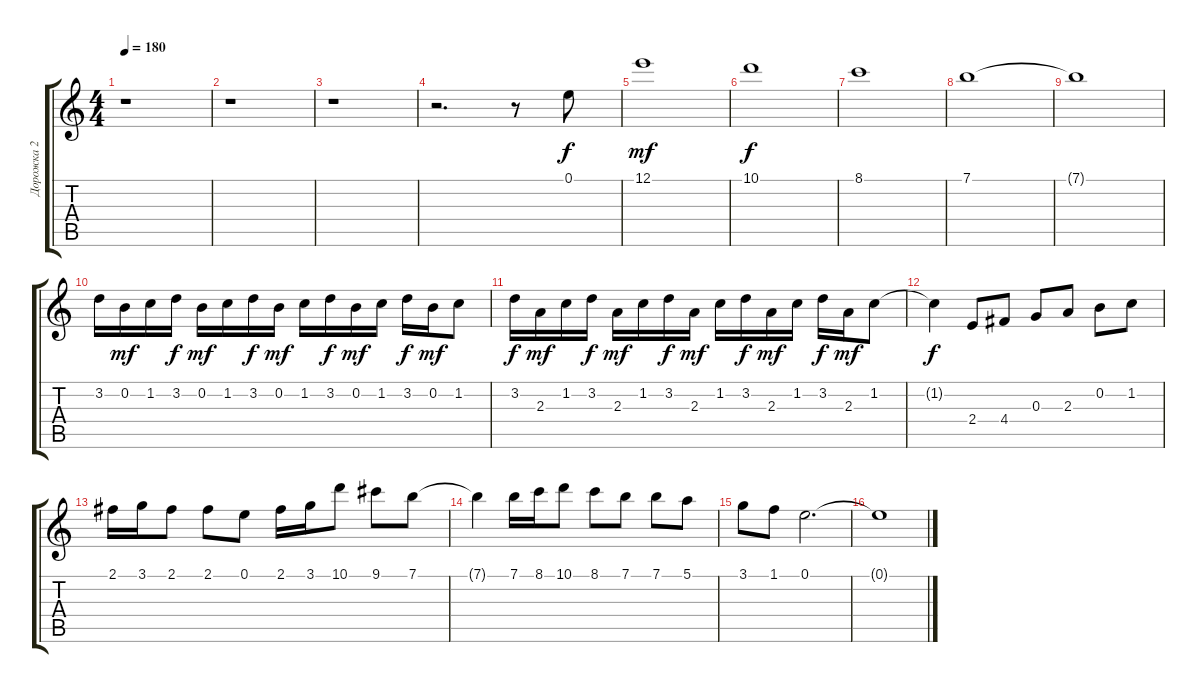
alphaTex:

\track ("Дорожка 2" "Дорожка 2") {instrument distortionguitar}
\staff {score tabs}
\tuning (E4 B3 G3 D3 A2 E2) {hide}
\ts (4 4)
\tempo 180
\clef g2
\ks c
r.1{dy f} |
r.1 |
r.1 |
r.2{d} r.8 0.1.8 |
12.1.1{dy mf} |
10.1.1{dy f} |
8.1.1 |
7.1.1 |
7.1{t}.1 |
3.2.16 0.2.16{dy mf} 1.2.16 3.2.16{dy f} 0.2.16{dy mf} 1.2.16 3.2.16{dy f} 0.2.16{dy mf} 1.2.16 3.2.16{dy f} 0.2.16{dy mf} 1.2.16 3.2.16{dy f} 0.2.16{dy mf} 1.2.8 |
3.2.16{dy f} 2.3.16{dy mf} 1.2.16 3.2.16{dy f} 2.3.16{dy mf} 1.2.16 3.2.16{dy f} 2.3.16{dy mf} 1.2.16 3.2.16{dy f} 2.3.16{dy mf} 1.2.16 3.2.16{dy f} 2.3.16{dy mf} 1.2.8 |
1.2{t}.4{dy f} 2.4.8 4.4.8 0.3.8 2.3.8 0.2.8 1.2.8 |
2.1.16 3.1.16 2.1.8 2.1.8 0.1.8 2.1.16 3.1.16 10.1.8 9.1.8 7.1.8 |
7.1{t}.4 7.1.16 8.1.16 10.1.8 8.1.8 7.1.8 7.1.8 5.1.8 |
3.1.8 1.1.8 0.1.2{d} |
0.1{t}.1
